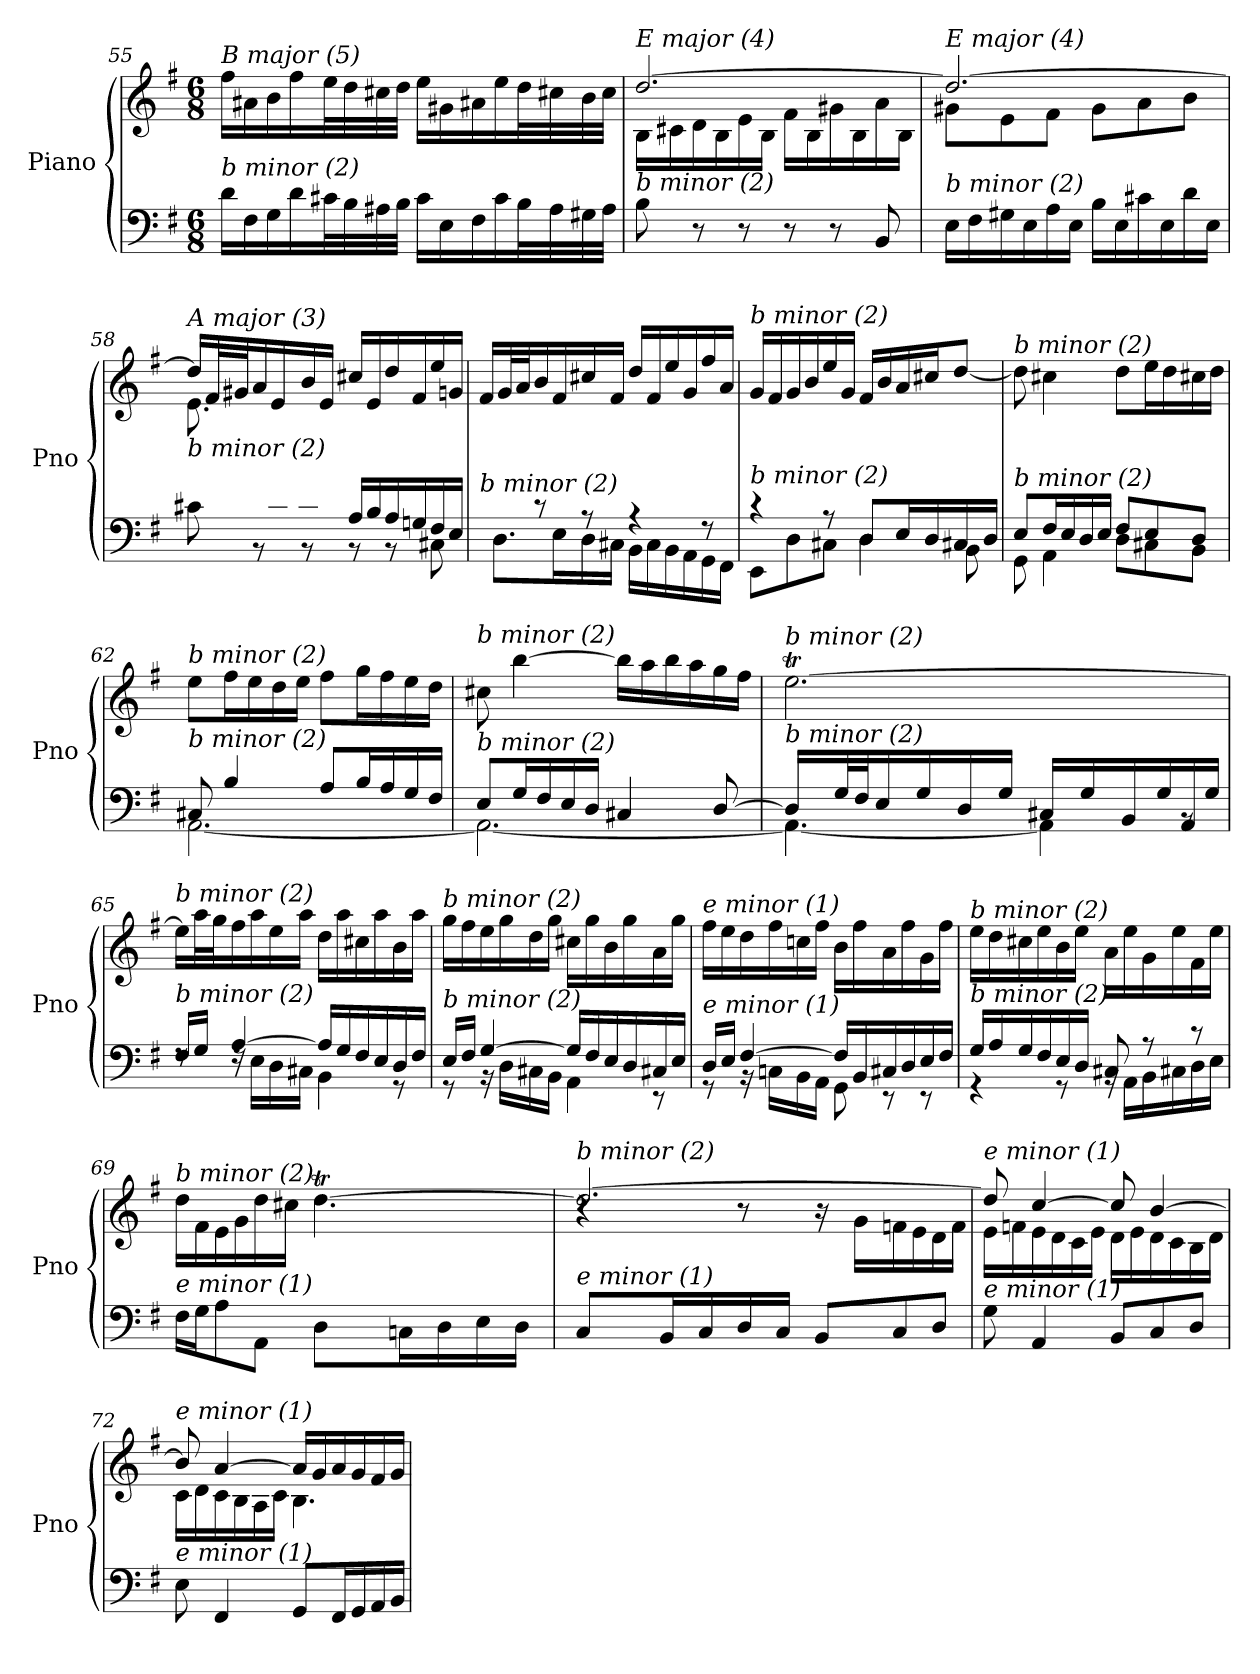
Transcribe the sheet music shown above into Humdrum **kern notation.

**kern	**kern
*part1	*part1
*staff2	*staff1
*I"Piano	*
*I'Pno	*
*clefF4	*clefG2
*k[f#]	*k[f#]
*M6/8	*M6/8
=55	=55
!	!LO:TX:i:t=B major (5)
!LO:TX:i:t=b minor (2)	!
16d\LL	16ff#\LL
16F#\	16a#X\
16G\	16b\
16d\	16ff#\
32c#X\L	32ee\L
32B\	32dd\
32A#X\	32cc#X\
32B\JJJ	32dd\JJJ
16c#\LL	16ee\LL
16E\	16g#X\
16F#\	16a#X\
16c#\	16ee\
32B\L	32dd\L
32A#\	32cc#X\
32G#X\	32b\
32A#\JJJ	32cc#\JJJ
=56	=56
*	*^
!	!LO:TX:i:t=E major (4)	!
!LO:TX:i:t=b minor (2)	!	!
8B\	[2.dd/	16B\LL
.	.	16c#X\
8r	.	16d\
.	.	16B\
8r	.	16e\
.	.	16B\JJ
8r	.	16f#\LL
.	.	16B\
8r	.	16g#X\
.	.	16B\
8BB/	.	16a\
.	.	16B\JJ
!!LO:LB:g=z	!!
=57	=57	=57
!	!LO:TX:i:t=E major (4)	!
!LO:TX:i:t=b minor (2)	!	!
16E\LL	2.dd/_	8g#X\L
16F#\	.	.
16G#X\	.	8e\
16E\	.	.
16A\	.	8f#\J
16E\JJ	.	.
16B\LL	.	8g#\L
16E\	.	.
16c#X\	.	8a\
16E\	.	.
16d\	.	8b\J
16E\JJ	.	.
=58	=58	=58
*^	*	*
!	!	!LO:TX:i:t=A major (3)	!
!LO:TX:i:t=b minor (2)	!	!	!
8.ryy	8c#X\	16dd/LL]	8.e\L
.	.	32f#/L	.
.	.	32g#X/J	.
.	8rBB	16a/	.
16d/L	.	16e/	2ryy
16c#X/	8rBB	16b/	.
16B/JJ	.	16e/JJ	.
16A/LL	8rBB	16cc#X/LL	.
16B/	.	16e/	.
16A/	8rBB	16dd/	.
16Gn/	.	16f#/	.
16F#/	8C#X\	16ee/	.
16E/JJ	.	16gn/JJ	16ryy
=59	=59	=59	=59
!	!	!LO:TX:i:t=D major (2)	!
!LO:TX:i:t=b minor (2)	!	!	!
*	*	*v	*v
8D/yy	8.D\L	16f#/LL
.	.	32g/L
.	.	32a/J
8r	.	16b/
.	16E\L	16f#/
8r	16D\	16cc#X/
.	16C#X\JJ	16f#/JJ
4r	16BB\LL	16dd/LL
.	16C#\	16f#/
.	16BB\	16ee/
.	16AA\	16g/
8r	16GG\	16ff#/
.	16FF#\JJ	16a/JJ
!!LO:LB:g=z
=60	=60	=60
!	!	!LO:TX:i:t=b minor (2)
!LO:TX:i:t=b minor (2)	!	!
4r	8EE\L	16g/LL
.	.	16f#/
.	8D\	16g/
.	.	16b/
8r	8C#X\J	16ee/
.	.	16g/JJ
8D/L	4D\	16f#/LL
.	.	16b/
16E/L	.	16a/
16D/	.	16cc#X/J
16C#X/	8BB\	[8dd/J
16D/JJ	.	.
=61	=61	=61
!	!	!LO:TX:i:t=b minor (2)
!LO:TX:i:t=b minor (2)	!	!
8E/L	8GG\	8dd\]
16F#/L	4AA\	4cc#X\
16E/	.	.
16D/	.	.
16E/JJ	.	.
8F#/L	8D\L	8dd\L
8E/	8C#X\	16ee\L
.	.	16dd\
8D/J	8BB\J	16cc#X\
.	.	16dd\JJ
=62	=62	=62
!	!	!LO:TX:i:t=b minor (2)
!LO:TX:i:t=b minor (2)	!	!
8C#X/	[2.AA\	8ee\L
4B/	.	16ff#\L
.	.	16ee\
.	.	16dd\
.	.	16ee\JJ
8A/L	.	8ff#\L
16B/L	.	16gg\L
16A/	.	16ff#\
16G/	.	16ee\
16F#/JJ	.	16dd\JJ
=63	=63	=63
!	!	!LO:TX:i:t=b minor (2)
!LO:TX:i:t=b minor (2)	!	!
8E/L	2.AA\_	8cc#X\
16G/L	.	[4bb\
16F#/	.	.
16E/	.	.
16D/JJ	.	.
4C#X/	.	16bb\LL]
.	.	16aa\
.	.	16bb\
.	.	16aa\
[8D/	.	16gg\
.	.	16ff#\JJ
!!LO:PB:g=z
=64	=64	=64
*	*	*^
!	!	!LO:TX:i:t=b minor (2)	!
!LO:TX:i:t=b minor (2)	!	!	!
16D/LL]	4.AA\_	[2.eeT\	32ff#!yy
.	.	.	32ee!yy
32G/L	.	.	32ff#!yy
32F#/J	.	.	32ee!yy
16E/	.	.	32ff#!yy
.	.	.	32ee!yy
16G/	.	.	32ff#!yy
.	.	.	32ee!yy
16D/	.	.	32ff#!yy
.	.	.	32ee!yy
16G/JJ	.	.	32ff#!yy
.	.	.	32ee!yy
16C#X/LL	4AA\]	.	32ff#!yy
.	.	.	32ee!yy
16G/	.	.	32ff#!yy
.	.	.	32ee!yy
16BB/	.	.	32ff#!yy
.	.	.	8..ee!yy
16G/	.	.	.
16AA/	8rBB	.	.
16G/JJ	.	.	.
*	*	*v	*v
=65	=65	=65
!	!	!LO:TX:i:t=b minor (2)
!LO:TX:i:t=b minor (2)	!	!
16F#/LL	8rF	16ee\LL]
16G/JJ	.	32aa\L
.	.	32gg\J
[4A/	16rF	16ff#\
.	16E\LL	16aa\
.	16D\	16ee\
.	16C#X\JJ	16aa\JJ
16A/LL]	4BB\	16dd\LL
16G/	.	16aa\
16F#/	.	16cc#X\
16E/	.	16aa\
16D/	8r	16b\
16F#/JJ	.	16aa\JJ
=66	=66	=66
!	!	!LO:TX:i:t=b minor (2)
!LO:TX:i:t=b minor (2)	!	!
16E/LL	8r	16gg\LL
16F#/JJ	.	16ff#\
[4G/	16r	16ee\
.	16D\LL	16gg\
.	16C#X\	16dd\
.	16BB\JJ	16gg\JJ
16G/LL]	4AA\	16cc#X\LL
16F#/	.	16gg\
16E/	.	16b\
16D/	.	16gg\
16C#X/	8r	16a\
16E/JJ	.	16gg\JJ
!!LO:LB:g=z
=67	=67	=67
!	!	!LO:TX:i:t=e minor (1)
!LO:TX:i:t=e minor (1)	!	!
16D/LL	8r	16ff#\LL
16E/JJ	.	16ee\
[4F#/	16r	16dd\
.	16Cn\LL	16ff#\
.	16BB\	16ccn\
.	16AA\JJ	16ff#\JJ
16F#/LL]	8GG\	16b\LL
16BB/	.	16ff#\
16C#X/	8r	16a\
16D/	.	16ff#\
16E/	8r	16g\
16F#/JJ	.	16ff#\JJ
=68	=68	=68
!	!	!LO:TX:i:t=b minor (2)
!LO:TX:i:t=b minor (2)	!	!
16G/LL	4r	16ee\LL
16A/	.	16dd\
16G/	.	16cc#X\
16F#/	.	16ee\
16E/	8r	16b\
16D/JJ	.	16ee\JJ
8C#X/	16rBB	16a\LL
.	16AA\LL	16ee\
8r	16BB\	16g\
.	16C#X\	16ee\
8r	16D\	16f#\
.	16E\JJ	16ee\JJ
=69	=69	=69
*	*	*^
!	!	!LO:TX:i:t=b minor (2)	!
!LO:TX:i:t=e minor (1)	!	!	!
4.ryy	16F#\LL	16dd\LL	4.ryy
.	16G\J	16f#\	.
.	8A\	16e\	.
.	.	16g\	.
.	8AA\J	16dd\	.
.	.	16cc#X\JJ	.
4.ryy	8D\L	[4.ddT\	32ee!yy
.	.	.	32dd!yy
.	.	.	32ee!yy
.	.	.	32dd!yy
.	16Cn\L	.	32ee!yy
.	.	.	32dd!yy
.	16D\	.	32ee!yy
.	.	.	32dd!yy
.	16E\	.	32ee!yy
.	.	.	32dd!yy
.	16D\JJ	.	32ee!yy
.	.	.	32dd!yy
*v	*v	*	*
=70	=70	=70
*	*	*^
!	!LO:TX:i:t=b minor (2)	!	!
!LO:TX:i:t=e minor (1)	!	!	!
8C/L	2.dd/_	32ee!yy	4r
.	.	32dd!yy	.
.	.	32ee!yy	.
.	.	32dd!yy	.
16BB/L	.	32ee!yy	.
.	.	32dd!yy	.
16C/	.	32ee!yy	.
.	.	32dd!yy	.
16D/	.	32ee!yy	8r
.	.	32dd!yy	.
16C/JJ	.	32ee!yy	.
.	.	32dd!yy	.
8BB/L	.	32ee!yy	16r
.	.	32dd!yy	.
.	.	32ee!yy	16g\LL
.	.	[32dd!yy	.
8C/	.	4dd!yy]	16fn\
.	.	.	16e\
8D/J	.	.	16d\
.	.	.	16f\JJ
!!LO:LB:g=z
=71	=71	=71	=71
!	!LO:TX:i:t=e minor (1)	!	!
!LO:TX:i:t=e minor (1)	!	!	!
*	*	*v	*v
8G\	8dd/]	16e\LL
.	.	16fn\
4AA/	[4cc/	16e\
.	.	16d\
.	.	16c\
.	.	16e\JJ
8BB/L	8cc/]	16d\LL
.	.	16e\
8C/	[4b/	16d\
.	.	16c\
8D/J	.	16B\
.	.	16d\JJ
=72	=72	=72
!	!LO:TX:i:t=e minor (1)	!
!LO:TX:i:t=e minor (1)	!	!
8E\	8b/]	16c\LL
.	.	16d\
4FF#/	[4a/	16c\
.	.	16B\
.	.	16A\
.	.	16c\JJ
8GG/L	16a/LL]	4.B\
.	16g/	.
16FF#/L	16a/	.
16GG/	16g/	.
16AA/	16f#/	.
16BB/JJ	16g/JJ	.
*	*v	*v
=	=
*-	*-
